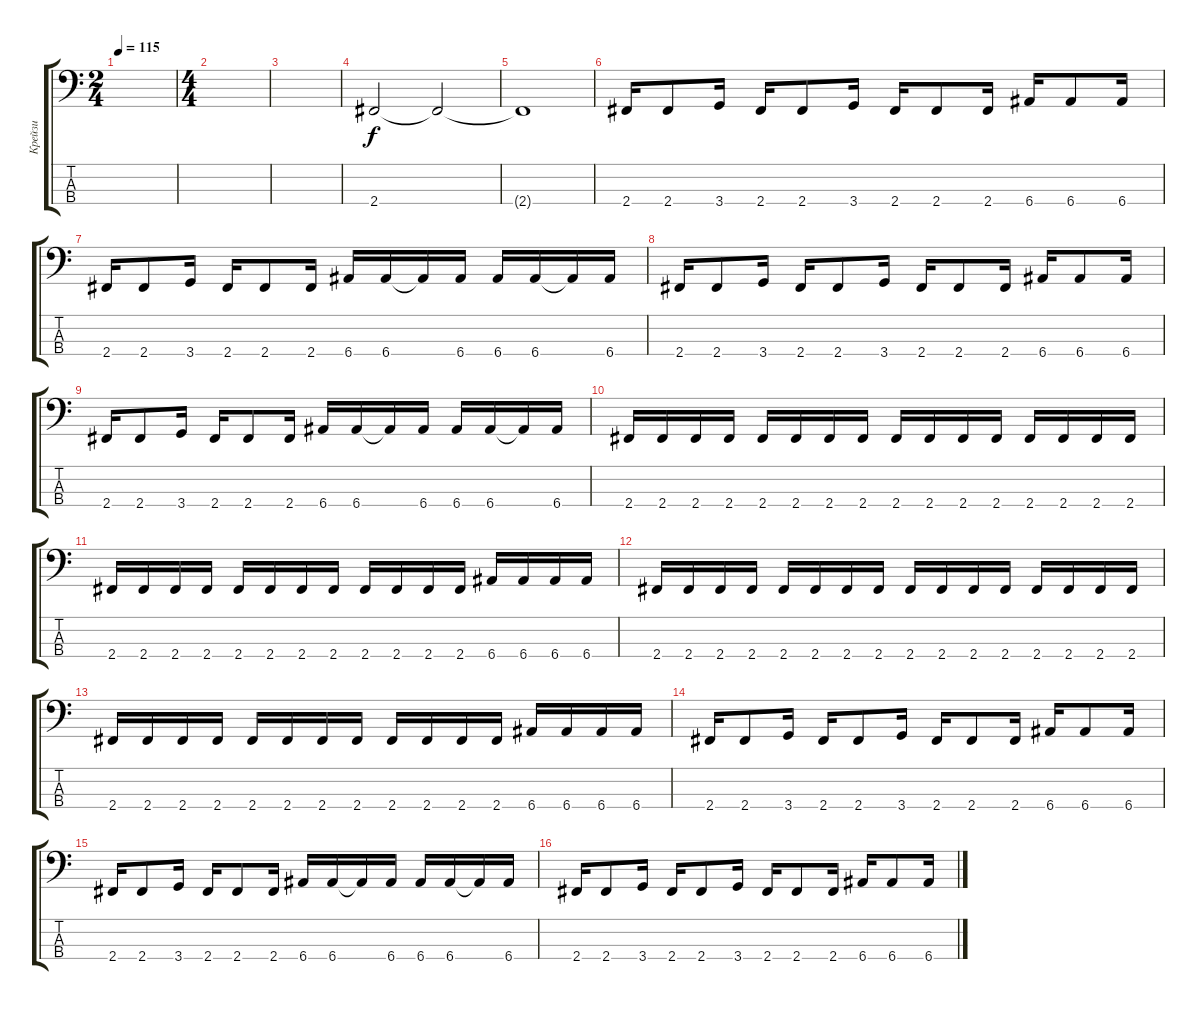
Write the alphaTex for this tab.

\track ("Крейзи" "Крейзи") {instrument electricbassfinger}
\staff {score tabs}
\tuning (G2 D2 A1 E1) {hide}
\ts (2 4)
\tempo 115
\clef f4
\ks c
|
\ts (4 4)
|
|
2.4.2 2.4{t}.2 |
2.4{t}.1 |
2.4.16 2.4.8 3.4.16 2.4.16 2.4.8 3.4.16 2.4.16 2.4.8 2.4.16 6.4.16 6.4.8 6.4.16 |
2.4.16 2.4.8 3.4.16 2.4.16 2.4.8 2.4.16 6.4.16 6.4.16 6.4{t}.16 6.4.16 6.4.16 6.4.16 6.4{t}.16 6.4.16 |
2.4.16 2.4.8 3.4.16 2.4.16 2.4.8 3.4.16 2.4.16 2.4.8 2.4.16 6.4.16 6.4.8 6.4.16 |
2.4.16 2.4.8 3.4.16 2.4.16 2.4.8 2.4.16 6.4.16 6.4.16 6.4{t}.16 6.4.16 6.4.16 6.4.16 6.4{t}.16 6.4.16 |
2.4.16 2.4.16 2.4.16 2.4.16 2.4.16 2.4.16 2.4.16 2.4.16 2.4.16 2.4.16 2.4.16 2.4.16 2.4.16 2.4.16 2.4.16 2.4.16 |
2.4.16 2.4.16 2.4.16 2.4.16 2.4.16 2.4.16 2.4.16 2.4.16 2.4.16 2.4.16 2.4.16 2.4.16 6.4.16 6.4.16 6.4.16 6.4.16 |
2.4.16 2.4.16 2.4.16 2.4.16 2.4.16 2.4.16 2.4.16 2.4.16 2.4.16 2.4.16 2.4.16 2.4.16 2.4.16 2.4.16 2.4.16 2.4.16 |
2.4.16 2.4.16 2.4.16 2.4.16 2.4.16 2.4.16 2.4.16 2.4.16 2.4.16 2.4.16 2.4.16 2.4.16 6.4.16 6.4.16 6.4.16 6.4.16 |
2.4.16 2.4.8 3.4.16 2.4.16 2.4.8 3.4.16 2.4.16 2.4.8 2.4.16 6.4.16 6.4.8 6.4.16 |
2.4.16 2.4.8 3.4.16 2.4.16 2.4.8 2.4.16 6.4.16 6.4.16 6.4{t}.16 6.4.16 6.4.16 6.4.16 6.4{t}.16 6.4.16 |
2.4.16 2.4.8 3.4.16 2.4.16 2.4.8 3.4.16 2.4.16 2.4.8 2.4.16 6.4.16 6.4.8 6.4.16
